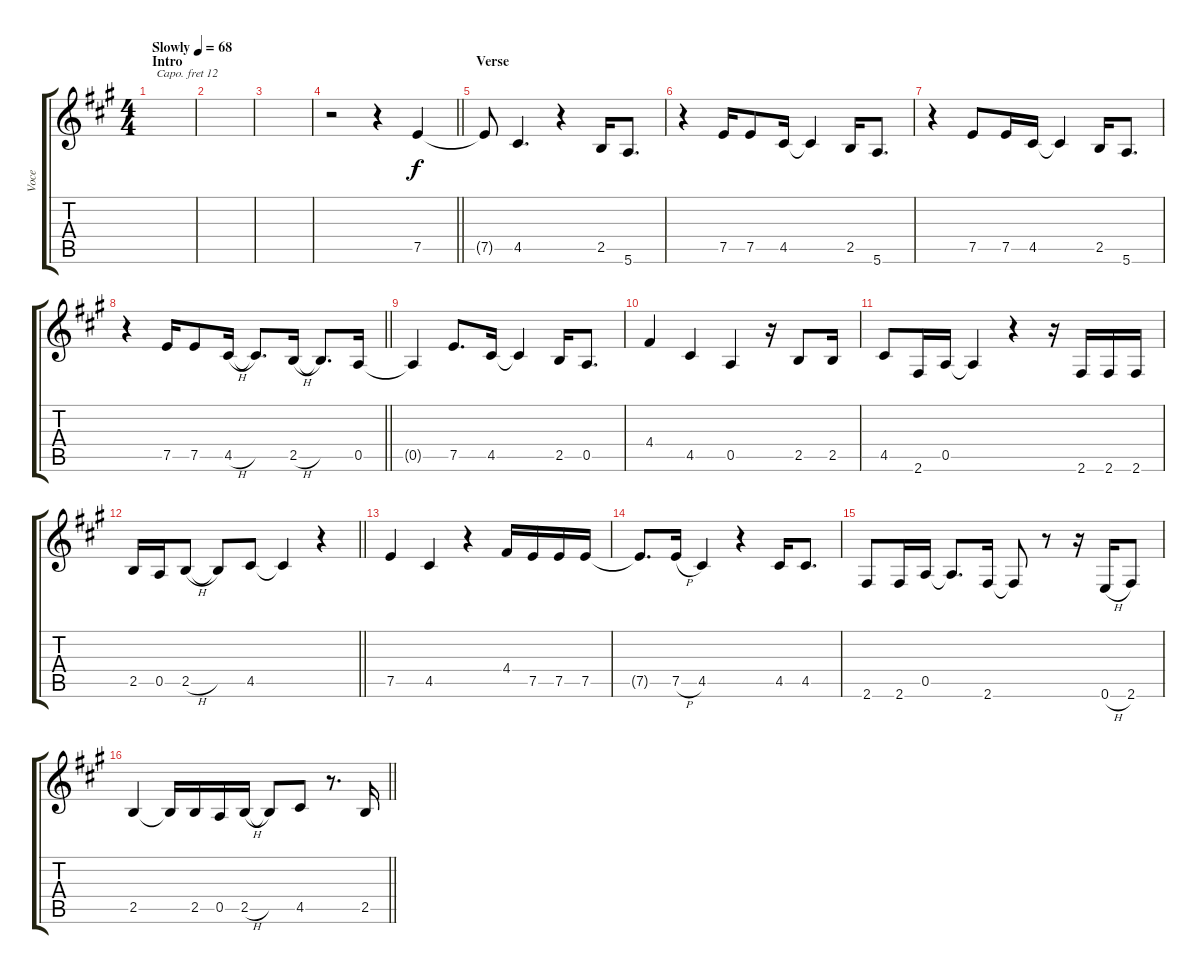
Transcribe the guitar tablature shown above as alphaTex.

\track ("Voce" "Voce") {instrument altosax}
\staff {score tabs}
\capo 12
\tuning (E4 B3 G3 D3 A2 E2) {hide}
\ts (4 4)
\section ("" "Intro")
\tempo (68 "Slowly")
\clef g2
\ks a
|
|
|
\barLineRight lightlight
r.2 r.4 7.5.4 |
\section ("" "Verse")
7.5{t}.8 4.5.4{d} r.4 2.5.16 5.6.8{d} |
r.4 7.5.16 7.5.8 4.5.16 4.5{t}.4 2.5.16 5.6.8{d} |
r.4 7.5.8 7.5.16 4.5.16 4.5{t}.4 2.5.16 5.6.8{d} |
\barLineRight lightlight
r.4 7.5.16 7.5.8 4.5{h}.16 4.5{t}.8{d} 2.5{h}.16 2.5{t}.8{d} 0.5.16 |
0.5{t}.4 7.5.8{d} 4.5.16 4.5{t}.4 2.5.16 0.5.8{d} |
4.4.4 4.5.4 0.5.4 r.16 2.5.8 2.5.16 |
4.5.8 2.6.16 0.5.16 0.5{t}.4 r.4 r.16 2.6.16 2.6.16 2.6.16 |
\barLineRight lightlight
2.5.16 0.5.16 2.5{h}.8 2.5{t}.8 4.5.8 4.5{t}.4 r.4 |
7.5.4 4.5.4 r.4 4.4.16 7.5.16 7.5.16 7.5.16 |
7.5{t}.8{d} 7.5{h}.16 4.5.4 r.4 4.5.16 4.5.8{d} |
2.6.8 2.6.16 0.5.16 0.5{t}.8{d} 2.6.16 2.6{t}.8 r.8 r.16 0.6{h}.16 2.6.8 |
\barLineRight lightlight
2.5.4 2.5{t}.16 2.5.16 0.5.16 2.5{h}.16 2.5{t}.8 4.5.8 r.8{d} 2.5.16
